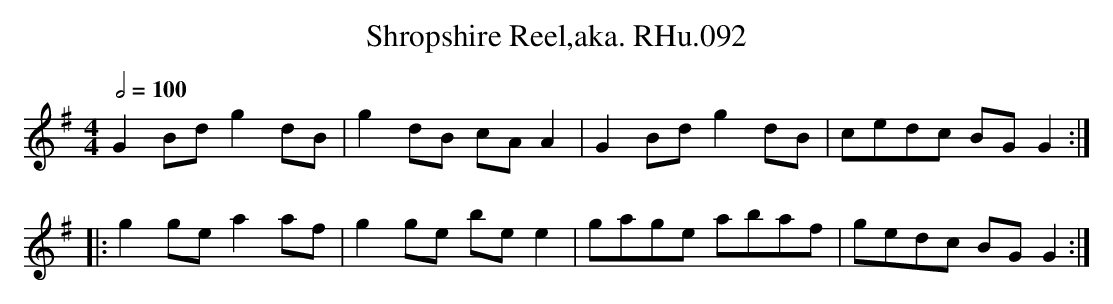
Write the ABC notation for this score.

X:1
T:Shropshire Reel,aka. RHu.092
M:4/4
L:1/8
Q:1/2=100
K:G
G2Bdg2dB|g2dB cAA2|G2Bdg2dB|cedc BGG2:|
|:g2ge a2af|g2ge bee2|gage abaf|gedc BGG2:|
